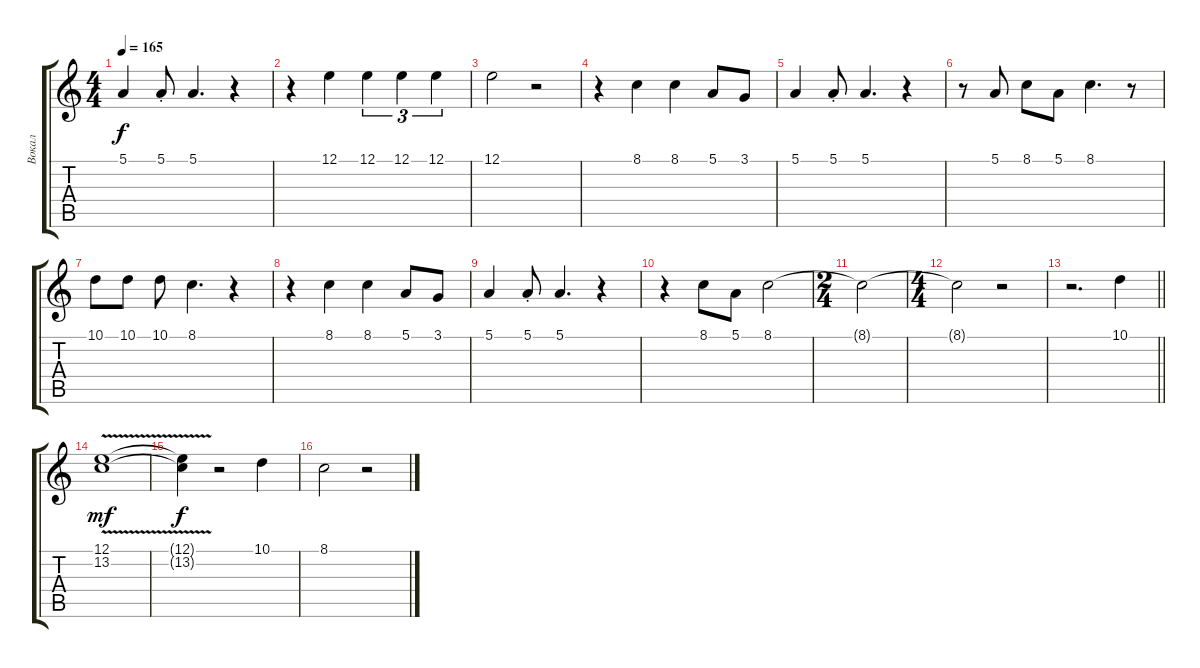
\track ("Вокал" "Вокал") {instrument oboe}
\staff {score tabs}
\tuning (E4 B3 G3 D3 A2 E2) {hide}
\ts (4 4)
\tempo 165
\clef g2
\ks c
5.1.4{dy f} 5.1{st}.8 5.1.4{d} r.4 |
r.4 12.1.4 12.1.4{tu (3 2)} 12.1.4{tu (3 2)} 12.1.4{tu (3 2)} |
12.1.2 r.2 |
r.4 8.1.4 8.1.4 5.1.8 3.1.8 |
5.1.4 5.1{st}.8 5.1.4{d} r.4 |
r.8 5.1.8 8.1.8 5.1.8 8.1.4{d} r.8 |
10.1.8 10.1.8 10.1.8 8.1.4{d} r.4 |
r.4 8.1.4 8.1.4 5.1.8 3.1.8 |
5.1.4 5.1{st}.8 5.1.4{d} r.4 |
r.4 8.1.8 5.1.8 8.1.2 |
\ts (2 4)
8.1{t}.2 |
\ts (4 4)
8.1{t}.2 r.2 |
\barLineRight lightlight
r.2{d} 10.1.4 |
(12.1{v} 13.2).1{dy mf} |
(12.1{t} 13.2{t}).4{dy f} r.2 10.1.4 |
8.1.2 r.2
